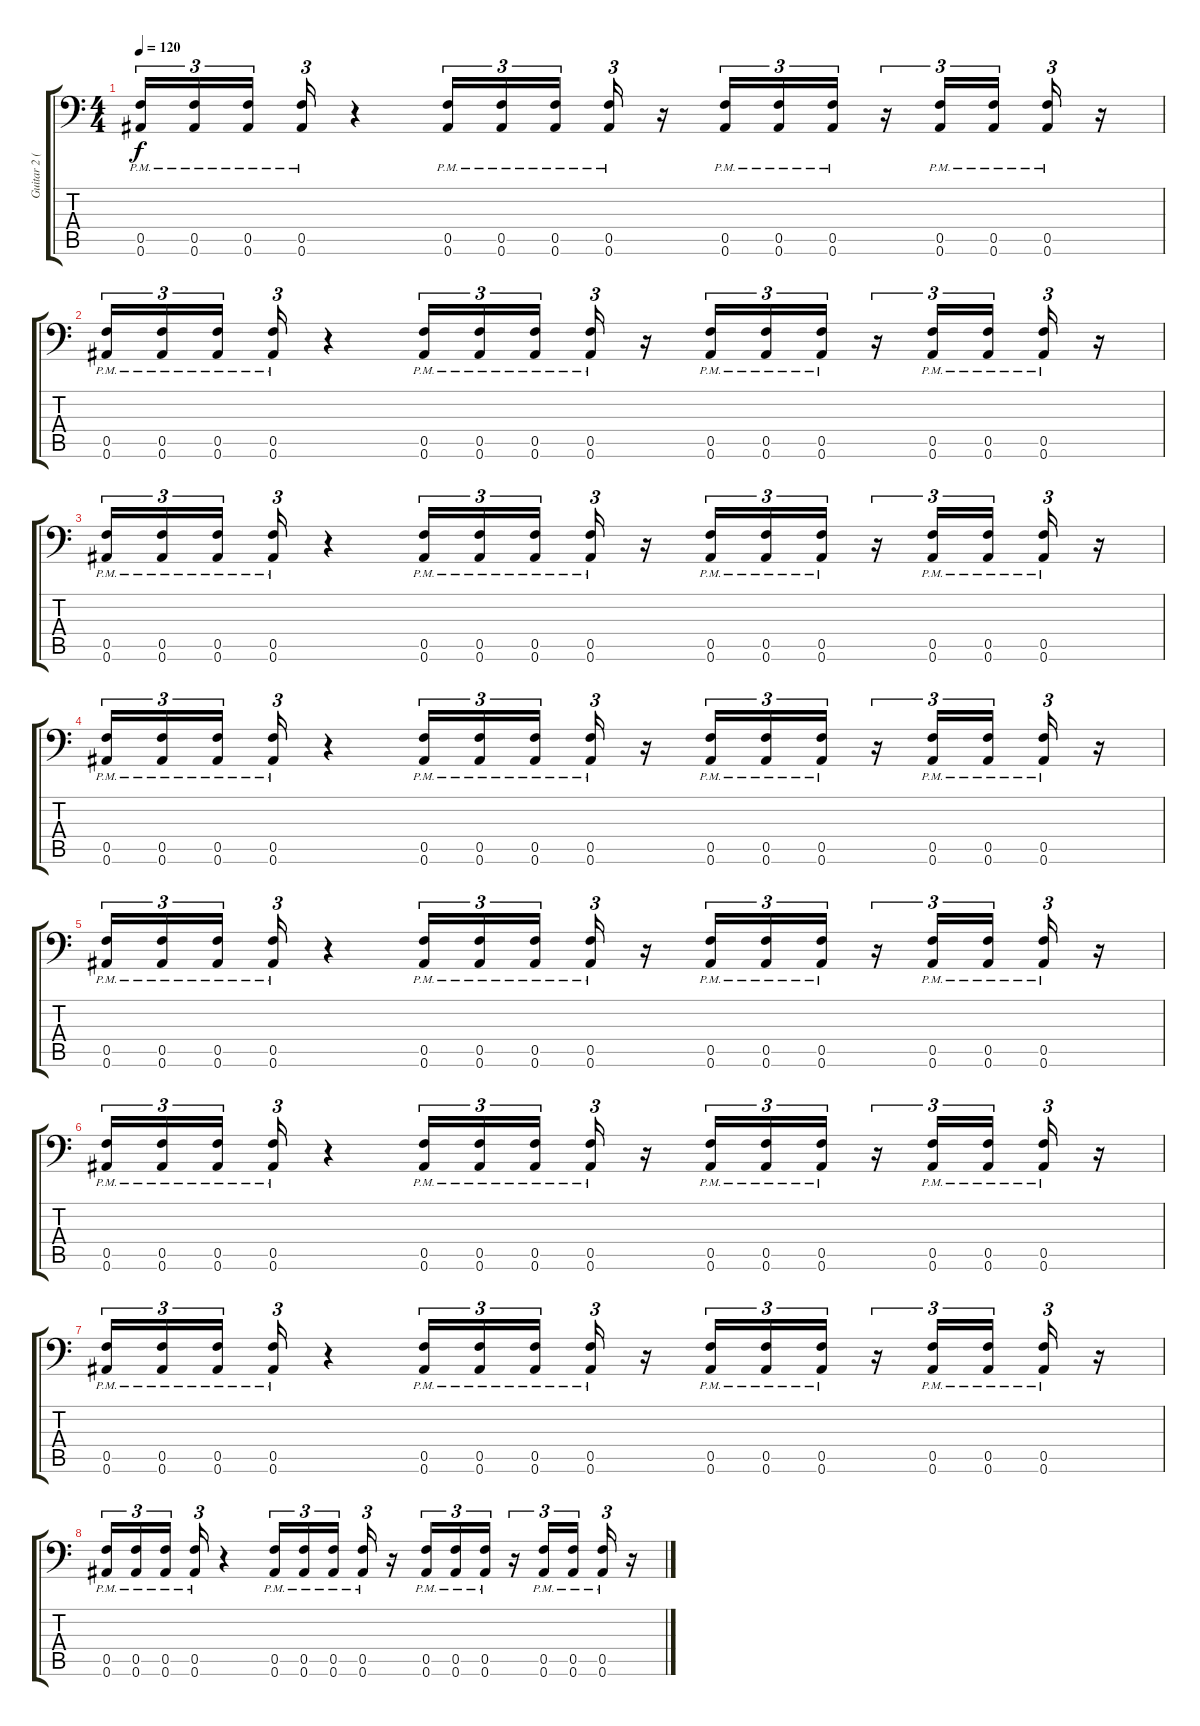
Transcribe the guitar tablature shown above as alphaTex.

\track ("Guitar 2 (Right)" "Guitar 2 (") {instrument distortionguitar}
\staff {score tabs}
\tuning (C4 G3 Eb3 Bb2 F2 Bb1) {hide}
\ts (4 4)
\tempo 120
\clef f4
\ks c
(0.5{pm} 0.6{pm}).16{tu (3 2) dy f} (0.5{pm} 0.6{pm}).16{tu (3 2)} (0.5{pm} 0.6{pm}).16{tu (3 2) beam splitsecondary} (0.5{pm} 0.6{pm}).16{tu (3 2)} r.4 (0.5{pm} 0.6{pm}).16{tu (3 2)} (0.5{pm} 0.6{pm}).16{tu (3 2)} (0.5{pm} 0.6{pm}).16{tu (3 2)} (0.5{pm} 0.6{pm}).16{tu (3 2)} r.16 (0.5{pm} 0.6{pm}).16{tu (3 2)} (0.5{pm} 0.6{pm}).16{tu (3 2)} (0.5{pm} 0.6{pm}).16{tu (3 2)} r.16{tu (3 2)} (0.5{pm} 0.6{pm}).16{tu (3 2)} (0.5{pm} 0.6{pm}).16{tu (3 2) beam splitsecondary} (0.5{pm} 0.6{pm}).16{tu (3 2)} r.16 |
(0.5{pm} 0.6{pm}).16{tu (3 2)} (0.5{pm} 0.6{pm}).16{tu (3 2)} (0.5{pm} 0.6{pm}).16{tu (3 2) beam splitsecondary} (0.5{pm} 0.6{pm}).16{tu (3 2)} r.4 (0.5{pm} 0.6{pm}).16{tu (3 2)} (0.5{pm} 0.6{pm}).16{tu (3 2)} (0.5{pm} 0.6{pm}).16{tu (3 2)} (0.5{pm} 0.6{pm}).16{tu (3 2)} r.16 (0.5{pm} 0.6{pm}).16{tu (3 2)} (0.5{pm} 0.6{pm}).16{tu (3 2)} (0.5{pm} 0.6{pm}).16{tu (3 2)} r.16{tu (3 2)} (0.5{pm} 0.6{pm}).16{tu (3 2)} (0.5{pm} 0.6{pm}).16{tu (3 2) beam splitsecondary} (0.5{pm} 0.6{pm}).16{tu (3 2)} r.16 |
(0.5{pm} 0.6{pm}).16{tu (3 2)} (0.5{pm} 0.6{pm}).16{tu (3 2)} (0.5{pm} 0.6{pm}).16{tu (3 2) beam splitsecondary} (0.5{pm} 0.6{pm}).16{tu (3 2)} r.4 (0.5{pm} 0.6{pm}).16{tu (3 2)} (0.5{pm} 0.6{pm}).16{tu (3 2)} (0.5{pm} 0.6{pm}).16{tu (3 2)} (0.5{pm} 0.6{pm}).16{tu (3 2)} r.16 (0.5{pm} 0.6{pm}).16{tu (3 2)} (0.5{pm} 0.6{pm}).16{tu (3 2)} (0.5{pm} 0.6{pm}).16{tu (3 2)} r.16{tu (3 2)} (0.5{pm} 0.6{pm}).16{tu (3 2)} (0.5{pm} 0.6{pm}).16{tu (3 2) beam splitsecondary} (0.5{pm} 0.6{pm}).16{tu (3 2)} r.16 |
(0.5{pm} 0.6{pm}).16{tu (3 2)} (0.5{pm} 0.6{pm}).16{tu (3 2)} (0.5{pm} 0.6{pm}).16{tu (3 2) beam splitsecondary} (0.5{pm} 0.6{pm}).16{tu (3 2)} r.4 (0.5{pm} 0.6{pm}).16{tu (3 2)} (0.5{pm} 0.6{pm}).16{tu (3 2)} (0.5{pm} 0.6{pm}).16{tu (3 2)} (0.5{pm} 0.6{pm}).16{tu (3 2)} r.16 (0.5{pm} 0.6{pm}).16{tu (3 2)} (0.5{pm} 0.6{pm}).16{tu (3 2)} (0.5{pm} 0.6{pm}).16{tu (3 2)} r.16{tu (3 2)} (0.5{pm} 0.6{pm}).16{tu (3 2)} (0.5{pm} 0.6{pm}).16{tu (3 2) beam splitsecondary} (0.5{pm} 0.6{pm}).16{tu (3 2)} r.16 |
(0.5{pm} 0.6{pm}).16{tu (3 2)} (0.5{pm} 0.6{pm}).16{tu (3 2)} (0.5{pm} 0.6{pm}).16{tu (3 2) beam splitsecondary} (0.5{pm} 0.6{pm}).16{tu (3 2)} r.4 (0.5{pm} 0.6{pm}).16{tu (3 2)} (0.5{pm} 0.6{pm}).16{tu (3 2)} (0.5{pm} 0.6{pm}).16{tu (3 2)} (0.5{pm} 0.6{pm}).16{tu (3 2)} r.16 (0.5{pm} 0.6{pm}).16{tu (3 2)} (0.5{pm} 0.6{pm}).16{tu (3 2)} (0.5{pm} 0.6{pm}).16{tu (3 2)} r.16{tu (3 2)} (0.5{pm} 0.6{pm}).16{tu (3 2)} (0.5{pm} 0.6{pm}).16{tu (3 2) beam splitsecondary} (0.5{pm} 0.6{pm}).16{tu (3 2)} r.16 |
(0.5{pm} 0.6{pm}).16{tu (3 2)} (0.5{pm} 0.6{pm}).16{tu (3 2)} (0.5{pm} 0.6{pm}).16{tu (3 2) beam splitsecondary} (0.5{pm} 0.6{pm}).16{tu (3 2)} r.4 (0.5{pm} 0.6{pm}).16{tu (3 2)} (0.5{pm} 0.6{pm}).16{tu (3 2)} (0.5{pm} 0.6{pm}).16{tu (3 2)} (0.5{pm} 0.6{pm}).16{tu (3 2)} r.16 (0.5{pm} 0.6{pm}).16{tu (3 2)} (0.5{pm} 0.6{pm}).16{tu (3 2)} (0.5{pm} 0.6{pm}).16{tu (3 2)} r.16{tu (3 2)} (0.5{pm} 0.6{pm}).16{tu (3 2)} (0.5{pm} 0.6{pm}).16{tu (3 2) beam splitsecondary} (0.5{pm} 0.6{pm}).16{tu (3 2)} r.16 |
(0.5{pm} 0.6{pm}).16{tu (3 2)} (0.5{pm} 0.6{pm}).16{tu (3 2)} (0.5{pm} 0.6{pm}).16{tu (3 2) beam splitsecondary} (0.5{pm} 0.6{pm}).16{tu (3 2)} r.4 (0.5{pm} 0.6{pm}).16{tu (3 2)} (0.5{pm} 0.6{pm}).16{tu (3 2)} (0.5{pm} 0.6{pm}).16{tu (3 2)} (0.5{pm} 0.6{pm}).16{tu (3 2)} r.16 (0.5{pm} 0.6{pm}).16{tu (3 2)} (0.5{pm} 0.6{pm}).16{tu (3 2)} (0.5{pm} 0.6{pm}).16{tu (3 2)} r.16{tu (3 2)} (0.5{pm} 0.6{pm}).16{tu (3 2)} (0.5{pm} 0.6{pm}).16{tu (3 2) beam splitsecondary} (0.5{pm} 0.6{pm}).16{tu (3 2)} r.16 |
(0.5{pm} 0.6{pm}).16{tu (3 2)} (0.5{pm} 0.6{pm}).16{tu (3 2)} (0.5{pm} 0.6{pm}).16{tu (3 2) beam splitsecondary} (0.5{pm} 0.6{pm}).16{tu (3 2)} r.4 (0.5{pm} 0.6{pm}).16{tu (3 2)} (0.5{pm} 0.6{pm}).16{tu (3 2)} (0.5{pm} 0.6{pm}).16{tu (3 2)} (0.5{pm} 0.6{pm}).16{tu (3 2)} r.16 (0.5{pm} 0.6{pm}).16{tu (3 2)} (0.5{pm} 0.6{pm}).16{tu (3 2)} (0.5{pm} 0.6{pm}).16{tu (3 2)} r.16{tu (3 2)} (0.5{pm} 0.6{pm}).16{tu (3 2)} (0.5{pm} 0.6{pm}).16{tu (3 2) beam splitsecondary} (0.5{pm} 0.6{pm}).16{tu (3 2)} r.16
